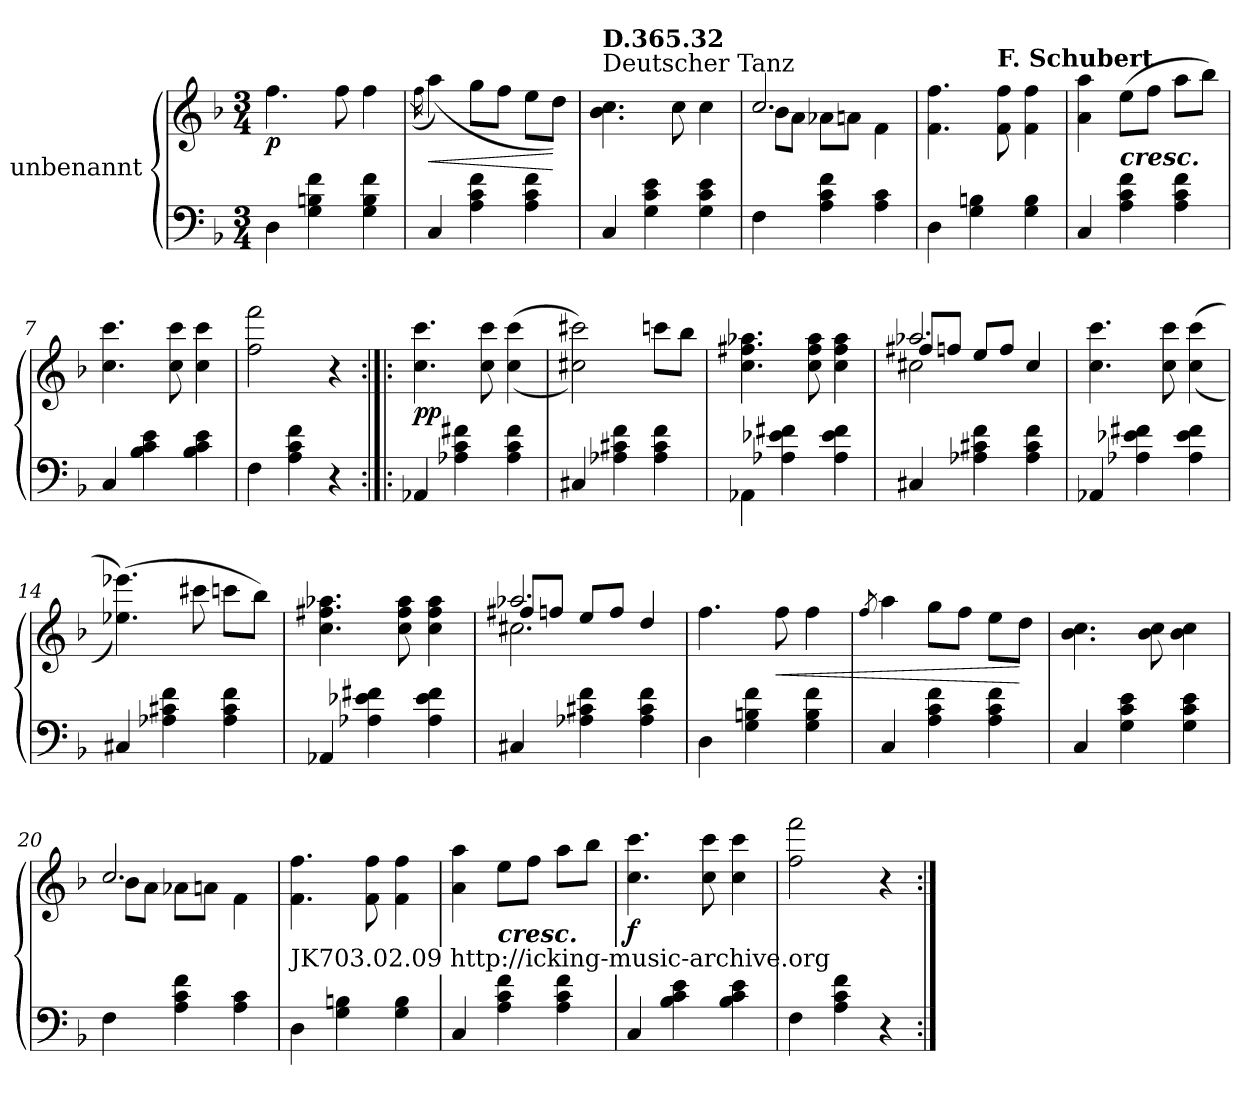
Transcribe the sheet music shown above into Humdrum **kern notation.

**kern	**kern	**dynam
*part1	*part1	*part1
*staff2	*staff1	*staff1/2
*I"unbenannt	*	*
*clefF4	*clefG2	*
*k[b-]	*k[b-]	*
*M3/4	*M3/4	*
=1	=1	=1
*	*^	*
!	!	!	!LO:DY:b
4D\	2.ryy	4.ff\	p
4G\ 4Bn\ 4f\	.	.	.
.	.	8ff\	.
4G\ 4B\ 4f\	.	4ff\	.
=2	=2	=2	=2
.	.	(16qff\	.
!	!	!	!LO:HP:b
4C/	2.ryy	(4aa\)	<
4A\ 4c\ 4f\	.	8gg\L	.
.	.	8ff\J	.
4A\ 4c\ 4f\	.	8ee\L	.
.	.	8dd\J)	[
=3	=3	=3	=3
!	!LO:TX:a:t=Deutscher Tanz	!	!
!	!LO:TX:a:B:t=D.365.32	!	!
4C/	2.ryy	4.b-\ 4.cc\	.
4G\ 4c\ 4e\	.	.	.
.	.	8cc\	.
4G\ 4c\ 4e\	.	4cc\	.
=4	=4	=4	=4
4F\	2.cc/	8b-\L	.
.	.	8a\J	.
4A\ 4c\ 4f\	.	8a-X\L	.
.	.	8an\J	.
4A\ 4c\	.	4f\	.
*	*v	*v	*
=5	=5	=5
4D\	4.f\ 4.ff\	.
4G\ 4Bn\	.	.
!	!LO:TX:a:B:t=F. Schubert	!
.	8f\ 8ff\	.
4G\ 4B\	4f\ 4ff\	.
!!LO:LB:g=z
=6	=6	=6
4C/	4a\ 4aa\	.
!LO:TX:a:Bi:t=cresc.	!	!
4A\ 4c\ 4f\	(8ee\L	.
.	8ff\J	.
4A\ 4c\ 4f\	8aa\L	.
.	8bb-\J)	.
!!LO:LB:g=z
=7	=7	=7
4C/	4.cc\ 4.ccc\	.
4B-\ 4c\ 4e\	.	.
.	8cc\ 8ccc\	.
4B-\ 4c\ 4e\	4cc\ 4ccc\	.
=8	=8	=8
4F\	2ff\ 2fff\	.
4A\ 4c\ 4f\	.	.
4r	4r	.
=9:|!|:	=9:|!|:	=9:|!|:
!	!	!LO:DY:b
4AA-X/	4.cc\ 4.ccc\	pp
4A-X\ 4c\ 4f#X\	.	.
.	8cc\ 8ccc\	.
4A-\ 4c\ 4f#\	((4cc\ 4ccc\	.
=10	=10	=10
4C#X/	2cc#X\ 2ccc#X\))	.
4A-X\ 4c#X\ 4f\	.	.
4A-\ 4c#\ 4f\	8cccn\L	.
.	8bb-\J	.
=11	=11	=11
4AA-X\	4.cc\ 4.ff#X\ 4.aa-X\	.
4A-X\ 4e-X\ 4f#X\	.	.
.	8cc\ 8ff#\ 8aa-\	.
4A-\ 4e-\ 4f#\	4cc\ 4ff#\ 4aa-\	.
!!LO:LB:g=z
=12	=12	=12
*	*^	*
*	*	*^	*
4C#X/	2.aa-X/	2cc#X\	8ff#X/L	.
.	.	.	8ffn/J	.
4A-X\ 4c#X\ 4f\	.	.	8ee/L	.
.	.	.	8ff/J	.
4A-\ 4c#\ 4f\	.	4ryy	4cc#/	.
*	*v	*v	*v	*
!!LO:LB:g=z
=13	=13	=13
4AA-X/	4.cc\ 4.ccc\	.
4A-X\ 4e-X\ 4f#X\	.	.
.	8cc\ 8ccc\	.
4A-\ 4e-\ 4f#\	((4cc\ 4ccc\	.
=14	=14	=14
4C#X/	(4.ee-X\ 4.eee-X\))	.
4A-X\ 4c#X\ 4f\	.	.
.	8ccc#X\	.
4A-\ 4c#\ 4f\	8cccn\L	.
.	8bb-\J)	.
=15	=15	=15
4AA-X/	4.cc\ 4.ff#X\ 4.aa-X\	.
4A-X\ 4e-X\ 4f#X\	.	.
.	8cc\ 8ff#\ 8aa-\	.
4A-\ 4e-\ 4f#\	4cc\ 4ff#\ 4aa-\	.
=16	=16	=16
*	*^	*
*	*	*^	*
4C#X/	2.aa-X/	2.cc#X\	8ff#X/L	.
.	.	.	8ffn/J	.
4A-X\ 4c#X\ 4f\	.	.	8ee/L	.
.	.	.	8ff/J	.
4A-\ 4c#\ 4f\	.	.	4dd/	.
*	*v	*v	*v	*
=17	=17	=17
4D\	4.ff\	.
4G\ 4Bn\ 4f\	.	.
!	!	!LO:HP:b
.	8ff\	<
4G\ 4B\ 4f\	4ff\	.
!!LO:LB:g=z
=18	=18	=18
.	8qff/	.
4C/	4aa\	.
4A\ 4c\ 4f\	8gg\L	.
.	8ff\J	.
4A\ 4c\ 4f\	8ee\L	.
.	8dd\J	[
!!LO:PB:g=z
=19	=19	=19
*	*^	*
4C/	4ryy	4.b-\ 4.cc\	.
4G\ 4c\ 4e\	4ryy	.	.
.	.	8b-\ 8cc\	.
4G\ 4c\ 4e\	4ryy	4b-\ 4cc\	.
=20	=20	=20	=20
4F\	2.cc/	8b-\L	.
.	.	8a\J	.
4A\ 4c\ 4f\	.	8a-X\L	.
.	.	8an\J	.
4A\ 4c\	.	4f\	.
=21	=21	=21	=21
!LO:TX:a:t=JK703.02.09 http&colon;//icking-music-archive.org	!	!	!
4D\	4ryy	4.f\ 4.ff\	.
4G\ 4Bn\	4ryy	.	.
.	.	8f\ 8ff\	.
4G\ 4B\	4ryy	4f\ 4ff\	.
=22	=22	=22	=22
4C/	4ryy	4a\ 4aa\	.
!LO:TX:a:Bi:t=cresc.	!	!	!
4A\ 4c\ 4f\	4ryy	8ee\L	.
.	.	8ff\J	.
4A\ 4c\ 4f\	4ryy	8aa\L	.
.	.	8bb-\J	.
=23	=23	=23	=23
!	!	!	!LO:DY:b
4C/	4ryy	4.cc\ 4.ccc\	f
4B-\ 4c\ 4e\	4ryy	.	.
.	.	8cc\ 8ccc\	.
4B-\ 4c\ 4e\	4ryy	4cc\ 4ccc\	.
=24	=24	=24	=24
4F\	4ryy	2ff\ 2fff\	.
4A\ 4c\ 4f\	4ryy	.	.
4r	4ryy	4r	.
*	*v	*v	*
=:|!	=:|!	=:|!
*-	*-	*-
